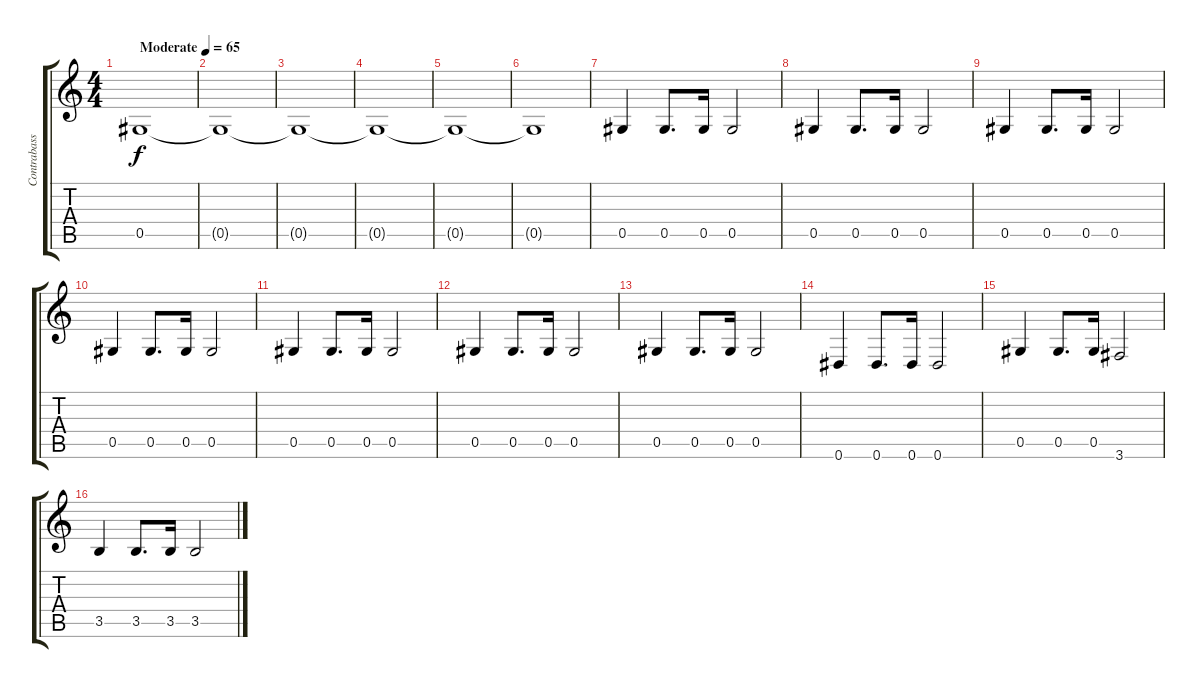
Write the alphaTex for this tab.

\track ("Contrabass" "Contrabass") {instrument contrabass}
\staff {score tabs}
\tuning (Eb4 Bb3 Gb3 Db3 Ab2 Eb2) {hide}
\ts (4 4)
\tempo (65 "Moderate")
\clef g2
\ks c
0.5.1{dy f instrument contrabass} |
0.5{t}.1 |
0.5{t}.1 |
0.5{t}.1 |
0.5{t}.1 |
0.5{t}.1 |
0.5.4 0.5.8{d} 0.5.16 0.5.2 |
0.5.4 0.5.8{d} 0.5.16 0.5.2 |
0.5.4 0.5.8{d} 0.5.16 0.5.2 |
0.5.4 0.5.8{d} 0.5.16 0.5.2 |
0.5.4 0.5.8{d} 0.5.16 0.5.2 |
0.5.4 0.5.8{d} 0.5.16 0.5.2 |
0.5.4 0.5.8{d} 0.5.16 0.5.2 |
0.6.4 0.6.8{d} 0.6.16 0.6.2 |
0.5.4 0.5.8{d} 0.5.16 3.6.2 |
3.5.4 3.5.8{d} 3.5.16 3.5.2
